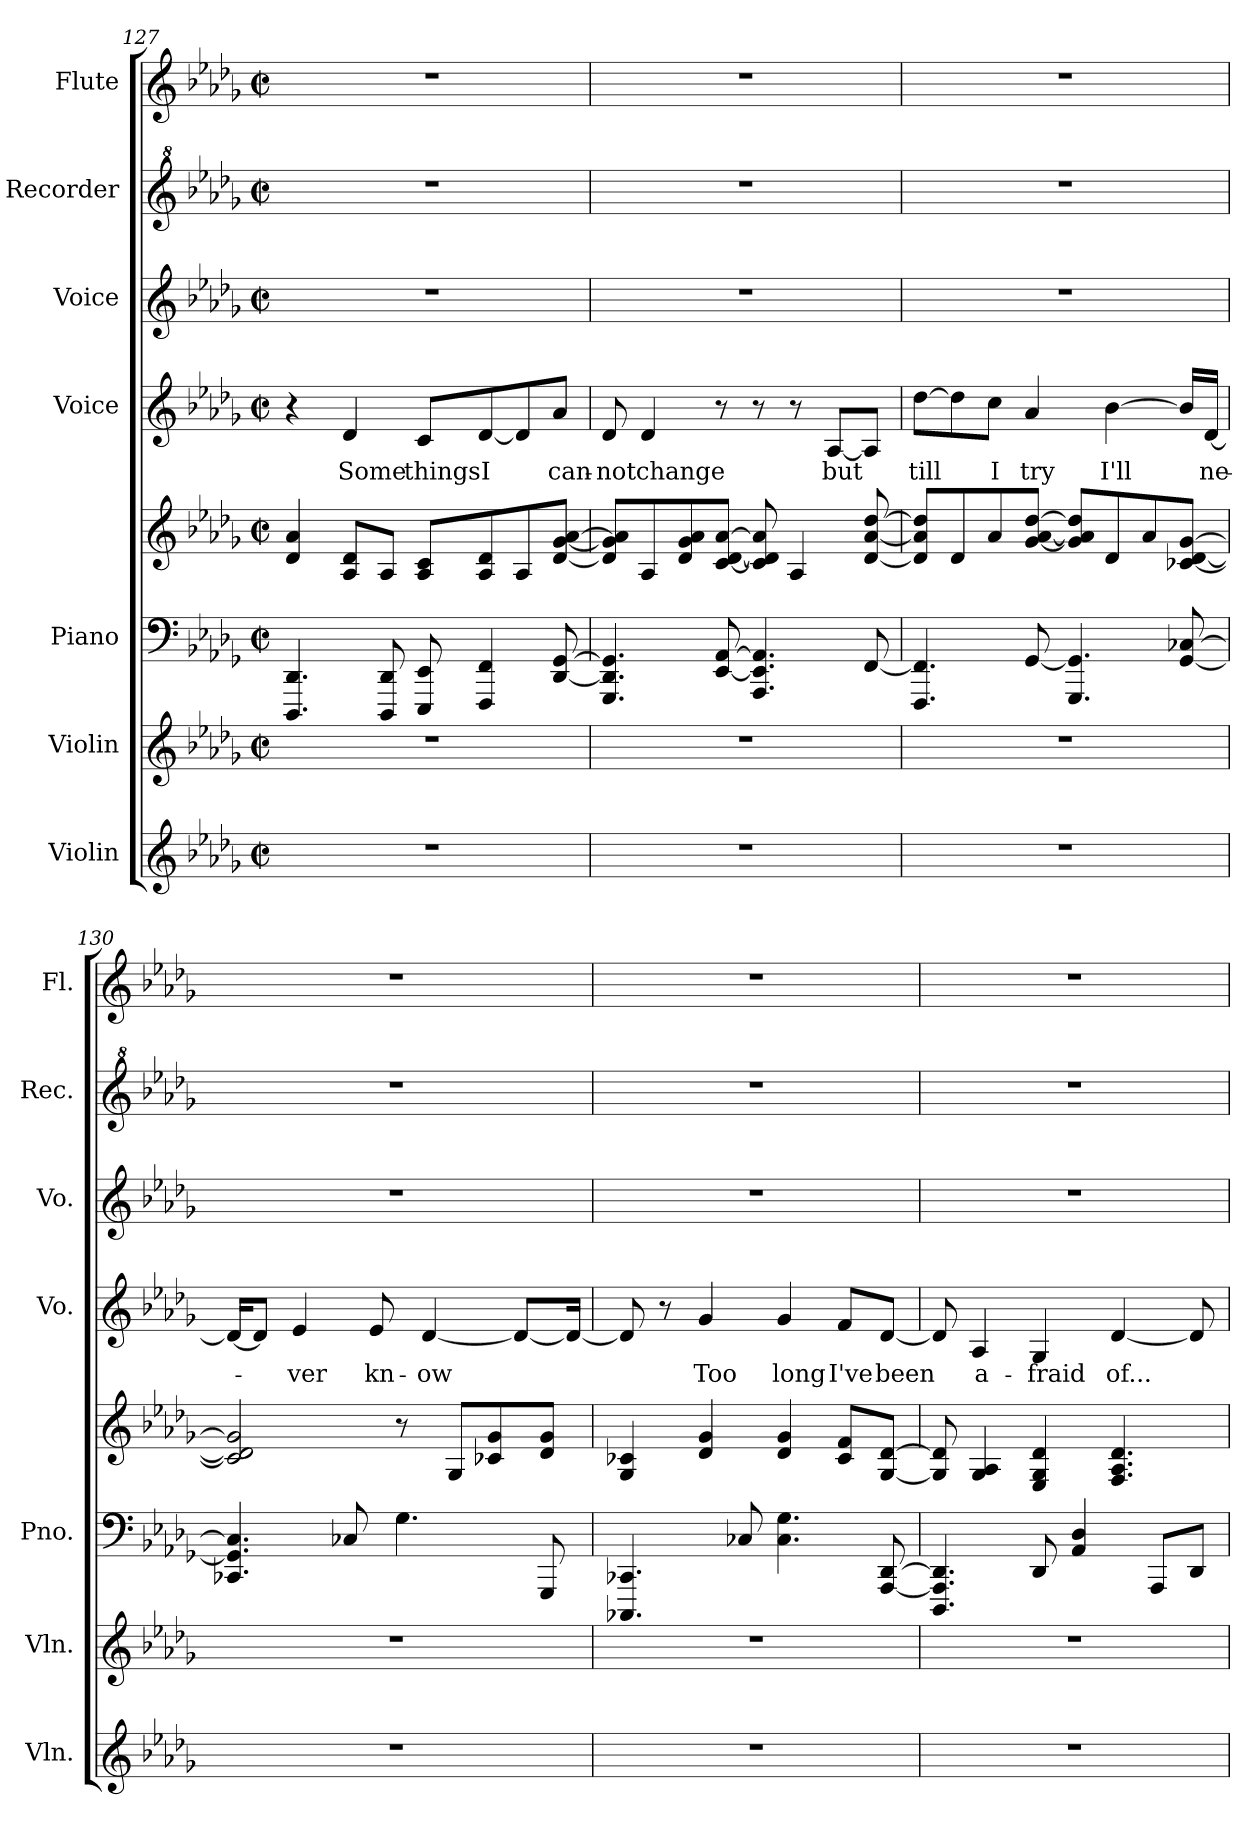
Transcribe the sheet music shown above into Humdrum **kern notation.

**kern	**kern	**kern	**kern	**kern	**text	**kern	**kern	**kern
*part7	*part6	*part5	*part5	*part4	*part4	*part3	*part2	*part1
*staff8	*staff7	*staff6	*staff5	*staff4	*staff4	*staff3	*staff2	*staff1
*I"Violin	*I"Violin	*I"Piano	*	*I"Voice	*	*I"Voice	*I"Recorder	*I"Flute
*I'Vln.	*I'Vln.	*I'Pno.	*	*I'Vo.	*	*I'Vo.	*I'Rec.	*I'Fl.
*clefG2	*clefG2	*clefF4	*clefG2	*clefG2	*	*clefG2	*clefG^2	*clefG2
*k[b-e-a-d-g-]	*k[b-e-a-d-g-]	*k[b-e-a-d-g-]	*k[b-e-a-d-g-]	*k[b-e-a-d-g-]	*	*k[b-e-a-d-g-]	*k[b-e-a-d-g-]	*k[b-e-a-d-g-]
*M2/2	*M2/2	*M2/2	*M2/2	*M2/2	*	*M2/2	*M2/2	*M2/2
*met(c|)	*met(c|)	*met(c|)	*met(c|)	*met(c|)	*	*met(c|)	*met(c|)	*met(c|)
=127	=127	=127	=127	=127	=127	=127	=127	=127
1r	1r	4.DDD-/ 4.DD-/	4d-/ 4a-/	4r	.	1r	1r	1r
.	.	.	8A-/ 8d-/L	4d-/	Some	.	.	.
.	.	8DDD-/ 8DD-/	8A-/J	.	.	.	.	.
.	.	8EEE-/ 8EE-/	8A-/ 8c/L	8c/L	things	.	.	.
.	.	4FFF/ 4FF/	8A-/ 8d-/	[8d-/	I	.	.	.
.	.	.	8A-/	8d-/]	.	.	.	.
.	.	[8DD-/ [8GG-/	[8d-/ [8g-/ [8a-/J	8a-/J	can-	.	.	.
=128	=128	=128	=128	=128	=128	=128	=128	=128
1r	1r	4.GGG-/ 4.DD-/] 4.GG-/]	8d-/] 8g-/] 8a-/]L	8d-/	-not	1r	1r	1r
.	.	.	8A-/	4d-/	change	.	.	.
.	.	.	8d-/ 8g-/ 8a-/	.	.	.	.	.
.	.	[8EE-/ [8AA-/	[8c/ [8d-/ [8a-/J	8r	.	.	.	.
.	.	4.AAA-/ 4.EE-/] 4.AA-/]	8c/] 8d-/] 8a-/]	8r	.	.	.	.
.	.	.	4A-/	8r	.	.	.	.
.	.	.	.	[8A-/L	but	.	.	.
.	.	[8FF/	[8d-/ [8a-/ [8dd-/	8A-/J]	.	.	.	.
!!LO:PB:g=z
=129	=129	=129	=129	=129	=129	=129	=129	=129
1r	1r	4.FFF/ 4.FF/]	8d-/] 8a-/] 8dd-/]L	[8dd-\L	till	1r	1r	1r
.	.	.	8d-/	8dd-\]	.	.	.	.
.	.	.	8a-/	8cc\J	I	.	.	.
.	.	[8GG-/	[8g-/ [8a-/ [8dd-/J	4a-/	try	.	.	.
.	.	4.GGG-/ 4.GG-/]	8g-/] 8a-/] 8dd-/]L	.	.	.	.	.
.	.	.	8d-/	[4b-\	I'll	.	.	.
.	.	.	8a-/	.	.	.	.	.
.	.	[8GG-/ [8C-X/	[8c-X/ [8d-/ [8g-/J	16b-/LL]	.	.	.	.
.	.	.	.	[16d-/JJ	ne-	.	.	.
=130	=130	=130	=130	=130	=130	=130	=130	=130
1r	1r	4.CC-X/ 4.GG-/] 4.C-/]	2c-/] 2d-/] 2g-/]	16d-/KL_	.	1r	1r	1r
.	.	.	.	8d-/J]	.	.	.	.
.	.	.	.	4e-/	-ver	.	.	.
.	.	8C-X/	.	.	.	.	.	.
.	.	.	.	8e-/	kn-	.	.	.
.	.	4.G-\	8r	.	.	.	.	.
.	.	.	.	[4d-/	-ow	.	.	.
.	.	.	8G-/L	.	.	.	.	.
.	.	.	8c-X/ 8g-/	.	.	.	.	.
.	.	.	.	8d-/L_	.	.	.	.
.	.	8GGG-/	8d-/ 8g-/J	.	.	.	.	.
.	.	.	.	16d-/Jk_	.	.	.	.
=131	=131	=131	=131	=131	=131	=131	=131	=131
1r	1r	4.CCC-X/ 4.CC-X/	4G-/ 4c-X/	8d-/]	.	1r	1r	1r
.	.	.	.	8r	.	.	.	.
.	.	.	4d-/ 4g-/	4g-/	Too	.	.	.
.	.	8C-X/	.	.	.	.	.	.
.	.	4.C-\ 4.G-\	4d-/ 4g-/	4g-/	long	.	.	.
.	.	.	8c-/ 8f/L	8f/L	I've	.	.	.
.	.	[8AAA-/ [8DD-/	[8G-/ [8d-/J	[8d-/J	been	.	.	.
!!LO:PB:g=z
=132	=132	=132	=132	=132	=132	=132	=132	=132
1r	1r	4.DDD-/ 4.AAA-/] 4.DD-/]	8G-/] 8d-/]	8d-/]	.	1r	1r	1r
.	.	.	4G-/ 4A-/	4A-/	a-	.	.	.
.	.	8DD-/	4E-/ 4G-/ 4d-/	4G-/	-fraid	.	.	.
.	.	4AA-/ 4D-/	.	.	.	.	.	.
.	.	.	4.F/ 4.A-/ 4.d-/	[4d-/	of...	.	.	.
.	.	8AAA-/L	.	.	.	.	.	.
.	.	8DD-/J	.	8d-/]	.	.	.	.
=	=	=	=	=	=	=	=	=
*-	*-	*-	*-	*-	*-	*-	*-	*-
